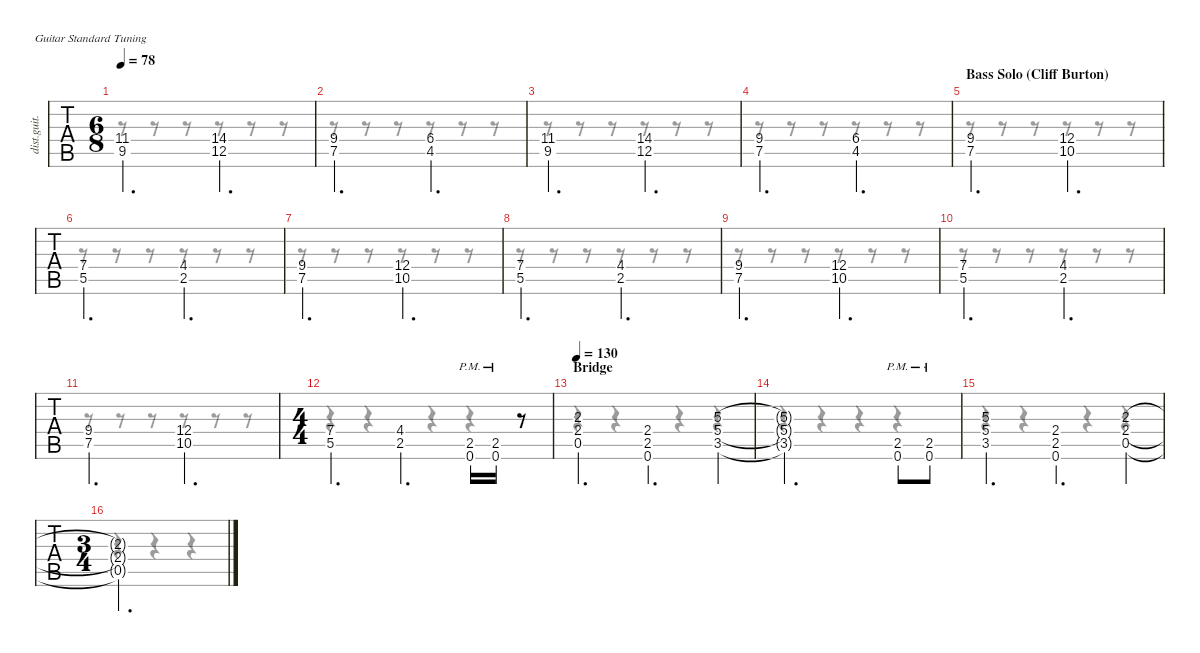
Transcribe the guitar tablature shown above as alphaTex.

\defaultSystemsLayout 4
\hideDynamics
\bracketExtendMode nobrackets
\track ("Kirk Hammett - Lead Guitar" "dist.guit.") {instrument distortionguitar}
\staff {tabs}
\tuning (E4 B3 G3 D3 A2 E2)
\voice
\ts (6 8)
\tempo 78
\clef g2
\ks c
(11.4{acc #} 9.5{acc #}).4{d dy f beam Up} (14.4 12.5).4{d beam Up} |
(9.4 7.5).4{d beam Up} (6.4{acc #} 4.5{acc #}).4{d beam Up} |
(11.4{acc #} 9.5{acc #}).4{d beam Up} (14.4 12.5).4{d beam Up} |
(9.4 7.5).4{d beam Up} (6.4{acc #} 4.5{acc #}).4{d beam Up} |
\section ("" "Bass Solo (Cliff Burton)")
(9.4 7.5).4{d beam Up} (12.4 10.5).4{d beam Up} |
(7.4 5.5).4{d beam Up} (4.4{acc #} 2.5).4{d beam Up} |
(9.4 7.5).4{d beam Up} (12.4 10.5).4{d beam Up} |
(7.4 5.5).4{d beam Up} (4.4{acc #} 2.5).4{d beam Up} |
(9.4 7.5).4{d beam Up} (12.4 10.5).4{d beam Up} |
(7.4 5.5).4{d beam Up} (4.4{acc #} 2.5).4{d beam Up} |
(9.4 7.5).4{d beam Up} (12.4 10.5).4{d beam Up} |
\ts (4 4)
\beaming (8 2 2 2 2)
(7.4 5.5).4{d beam Up} (4.4{acc #} 2.5).4{d beam Up} (2.5{pm} 0.6{pm}).16{beam Up} (2.5{pm} 0.6{pm}).16{beam Up} r.8{beam Up} |
\section ("" "Bridge")
\tempo 130
(2.3 2.4 0.5).4{d beam Up} (2.4 2.5 0.6).4{d beam Up} (5.3 5.4 3.5).4{beam Up} |
(5.3{t} 5.4{t} 3.5{t}).2{d beam Up} (2.5{pm} 0.6{pm}).8{beam Up} (2.5{pm} 0.6{pm}).8{beam Up} |
(5.3 5.4 3.5).4{d beam Up} (2.4 2.5 0.6).4{d beam Up} (2.3 2.4 0.5).4{beam Up} |
\ts (3 4)
\beaming (8 2 2 2 2)
(2.3{t} 2.4{t} 0.5{t}).2{d beam Up}
\voice
\clef g2
\ottava regular
\simile none
\ks c
r.8{dy mf beam Down} r.8{beam Down} r.8{beam Down} r.8{beam Down} r.8{beam Down} r.8{beam Down} |
r.8{beam Down} r.8{beam Down} r.8{beam Down} r.8{beam Down} r.8{beam Down} r.8{beam Down} |
r.8{beam Down} r.8{beam Down} r.8{beam Down} r.8{beam Down} r.8{beam Down} r.8{beam Down} |
r.8{beam Down} r.8{beam Down} r.8{beam Down} r.8{beam Down} r.8{beam Down} r.8{beam Down} |
r.8{beam Down} r.8{beam Down} r.8{beam Down} r.8{beam Down} r.8{beam Down} r.8{beam Down} |
r.8{beam Down} r.8{beam Down} r.8{beam Down} r.8{beam Down} r.8{beam Down} r.8{beam Down} |
r.8{beam Down} r.8{beam Down} r.8{beam Down} r.8{beam Down} r.8{beam Down} r.8{beam Down} |
r.8{beam Down} r.8{beam Down} r.8{beam Down} r.8{beam Down} r.8{beam Down} r.8{beam Down} |
r.8{beam Down} r.8{beam Down} r.8{beam Down} r.8{beam Down} r.8{beam Down} r.8{beam Down} |
r.8{beam Down} r.8{beam Down} r.8{beam Down} r.8{beam Down} r.8{beam Down} r.8{beam Down} |
r.8{beam Down} r.8{beam Down} r.8{beam Down} r.8{beam Down} r.8{beam Down} r.8{beam Down} |
r.4{beam Down} r.4{beam Down} r.4{beam Down} r.4{beam Down} |
r.4{beam Down} r.4{beam Down} r.4{beam Down} r.4{beam Down} |
r.4{beam Down} r.4{beam Down} r.4{beam Down} r.4{beam Down} |
r.4{beam Down} r.4{beam Down} r.4{beam Down} r.4{beam Down} |
r.4{beam Down} r.4{beam Down} r.4{beam Down}
